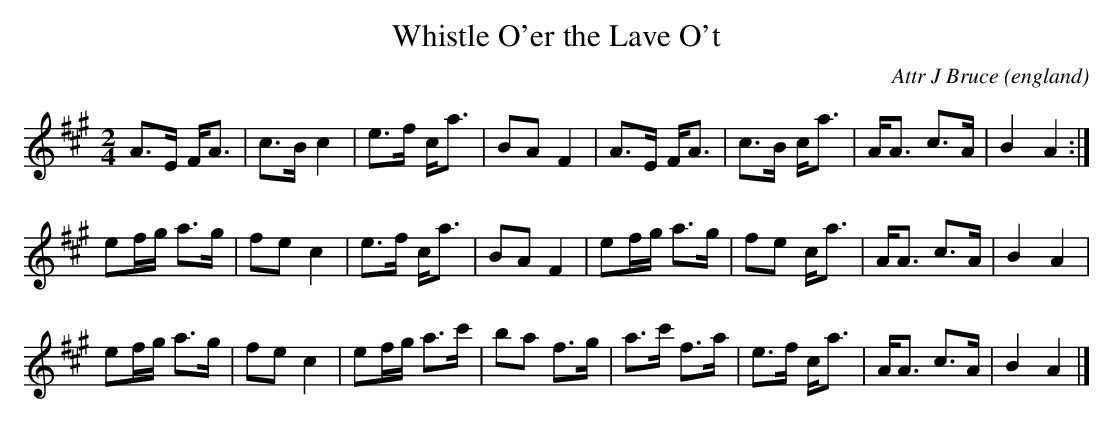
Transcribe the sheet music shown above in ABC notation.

X:1
T:Whistle O'er the Lave O't
O:england
C:Attr J Bruce
M:2/4
L:1/8
K:A
A>E F<A|c>B c2|e>f c<a|BA F2|A>E F<A|c>B c<a|A<A c>A|B2 A2:|]
ef/g/ a>g|fe c2|e>f c<a|BA F2|ef/g/ a>g|fe c<a|A<A c>A|B2 A2|
ef/g/ a>g|fe c2|ef/g/ a>c'|ba f>g|a>c' f>a|e>f c<a|A<A c>A|B2 A2|]
